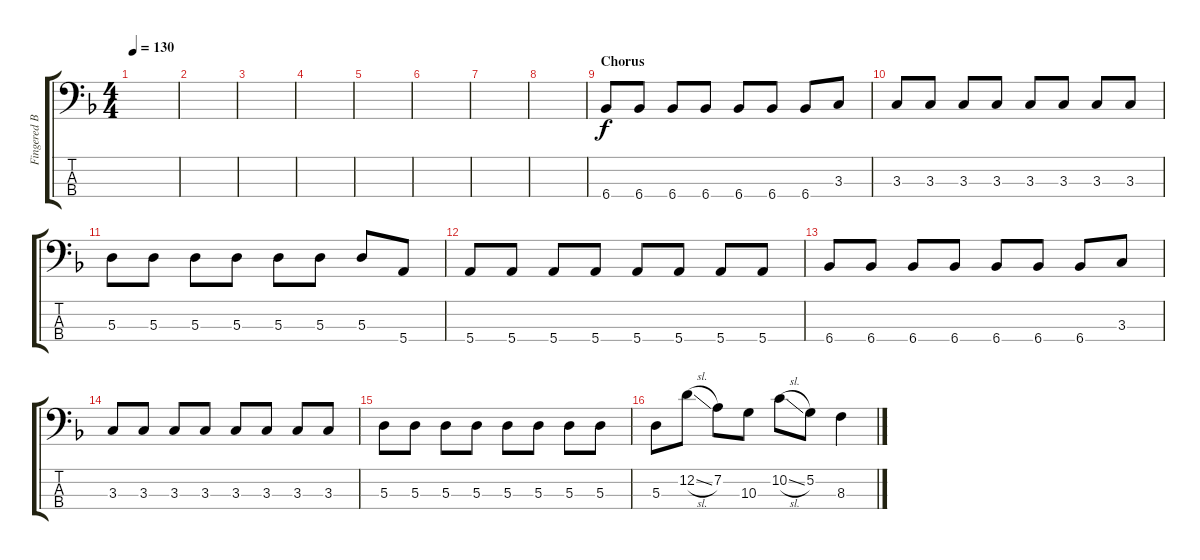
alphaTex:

\track ("Fingered Bass" "Fingered B") {instrument electricbassfinger}
\staff {score tabs}
\tuning (G2 D2 A1 E1) {hide}
\ts (4 4)
\tempo 130
\clef f4
\ks f
|
|
|
|
|
|
|
|
\section ("" "Chorus")
6.4.8 6.4.8 6.4.8 6.4.8 6.4.8 6.4.8 6.4.8 3.3.8 |
3.3.8 3.3.8 3.3.8 3.3.8 3.3.8 3.3.8 3.3.8 3.3.8 |
5.3.8 5.3.8 5.3.8 5.3.8 5.3.8 5.3.8 5.3.8 5.4.8 |
5.4.8 5.4.8 5.4.8 5.4.8 5.4.8 5.4.8 5.4.8 5.4.8 |
6.4.8 6.4.8 6.4.8 6.4.8 6.4.8 6.4.8 6.4.8 3.3.8 |
3.3.8 3.3.8 3.3.8 3.3.8 3.3.8 3.3.8 3.3.8 3.3.8 |
5.3.8 5.3.8 5.3.8 5.3.8 5.3.8 5.3.8 5.3.8 5.3.8 |
5.3.8 12.2{sl}.8 7.2.8 10.3.8 10.2{sl}.8 5.2.8 8.3.4
